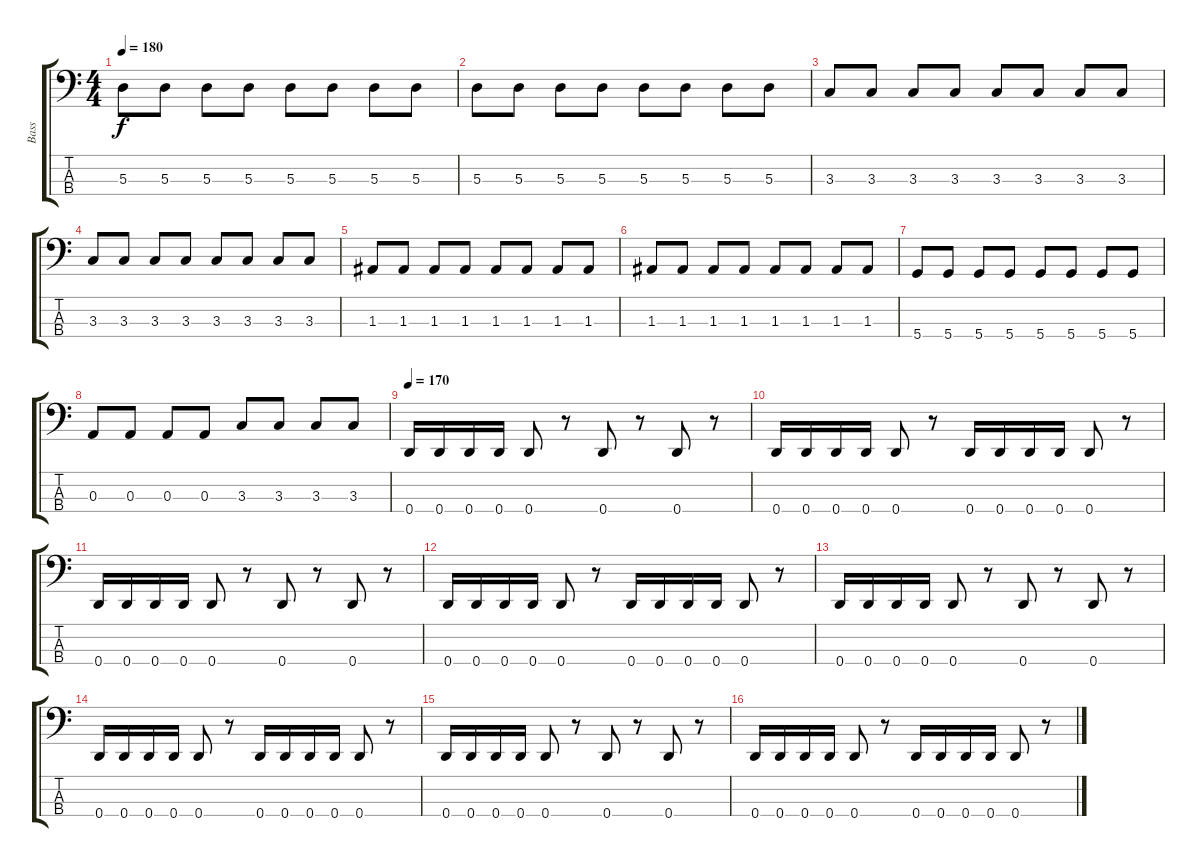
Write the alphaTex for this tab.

\track ("Bass" "Bass") {instrument electricbasspick}
\staff {score tabs}
\tuning (G2 D2 A1 D1) {hide}
\ts (4 4)
\tempo 180
\clef f4
\ks c
5.3.8{dy f} 5.3.8 5.3.8 5.3.8 5.3.8 5.3.8 5.3.8 5.3.8 |
5.3.8 5.3.8 5.3.8 5.3.8 5.3.8 5.3.8 5.3.8 5.3.8 |
3.3.8 3.3.8 3.3.8 3.3.8 3.3.8 3.3.8 3.3.8 3.3.8 |
3.3.8 3.3.8 3.3.8 3.3.8 3.3.8 3.3.8 3.3.8 3.3.8 |
1.3.8 1.3.8 1.3.8 1.3.8 1.3.8 1.3.8 1.3.8 1.3.8 |
1.3.8 1.3.8 1.3.8 1.3.8 1.3.8 1.3.8 1.3.8 1.3.8 |
5.4.8 5.4.8 5.4.8 5.4.8 5.4.8 5.4.8 5.4.8 5.4.8 |
0.3.8 0.3.8 0.3.8 0.3.8 3.3.8 3.3.8 3.3.8 3.3.8 |
\tempo 170
0.4.16 0.4.16 0.4.16 0.4.16 0.4.8 r.8 0.4.8 r.8 0.4.8 r.8 |
0.4.16 0.4.16 0.4.16 0.4.16 0.4.8 r.8 0.4.16 0.4.16 0.4.16 0.4.16 0.4.8 r.8 |
0.4.16 0.4.16 0.4.16 0.4.16 0.4.8 r.8 0.4.8 r.8 0.4.8 r.8 |
0.4.16 0.4.16 0.4.16 0.4.16 0.4.8 r.8 0.4.16 0.4.16 0.4.16 0.4.16 0.4.8 r.8 |
0.4.16 0.4.16 0.4.16 0.4.16 0.4.8 r.8 0.4.8 r.8 0.4.8 r.8 |
0.4.16 0.4.16 0.4.16 0.4.16 0.4.8 r.8 0.4.16 0.4.16 0.4.16 0.4.16 0.4.8 r.8 |
0.4.16 0.4.16 0.4.16 0.4.16 0.4.8 r.8 0.4.8 r.8 0.4.8 r.8 |
0.4.16 0.4.16 0.4.16 0.4.16 0.4.8 r.8 0.4.16 0.4.16 0.4.16 0.4.16 0.4.8 r.8
